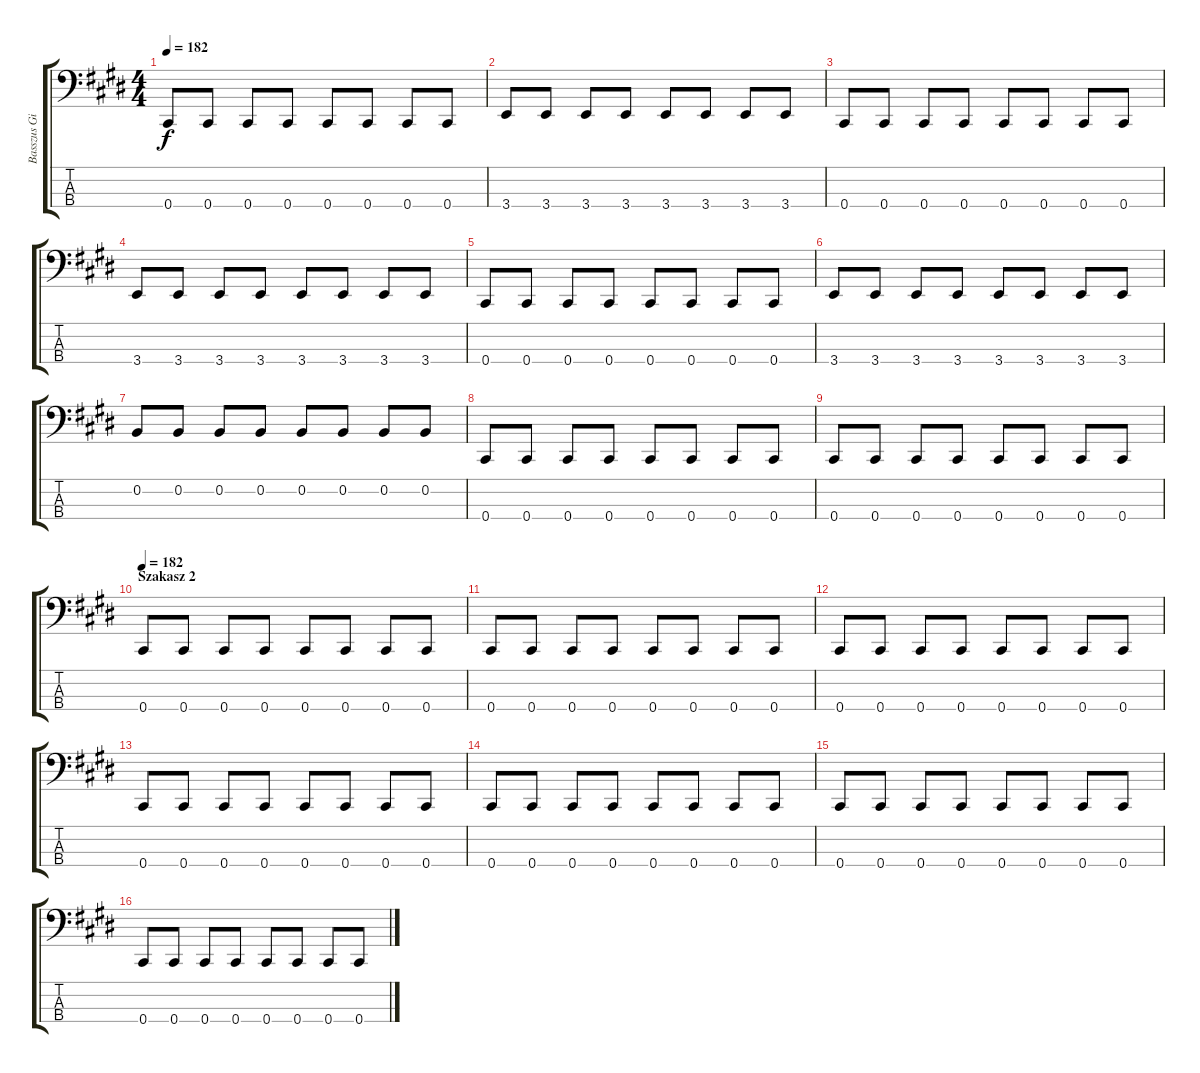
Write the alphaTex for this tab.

\track ("Basszus Gitár" "Basszus Gi") {instrument electricbassfinger}
\staff {score tabs}
\tuning (E2 B1 Gb1 Db1) {hide}
\ts (4 4)
\tempo 182
\clef f4
\ks c#minor
0.4.8{dy f} 0.4.8 0.4.8 0.4.8 0.4.8 0.4.8 0.4.8 0.4.8 |
3.4.8 3.4.8 3.4.8 3.4.8 3.4.8 3.4.8 3.4.8 3.4.8 |
0.4.8 0.4.8 0.4.8 0.4.8 0.4.8 0.4.8 0.4.8 0.4.8 |
3.4.8 3.4.8 3.4.8 3.4.8 3.4.8 3.4.8 3.4.8 3.4.8 |
0.4.8 0.4.8 0.4.8 0.4.8 0.4.8 0.4.8 0.4.8 0.4.8 |
3.4.8 3.4.8 3.4.8 3.4.8 3.4.8 3.4.8 3.4.8 3.4.8 |
0.2.8 0.2.8 0.2.8 0.2.8 0.2.8 0.2.8 0.2.8 0.2.8 |
0.4.8 0.4.8 0.4.8 0.4.8 0.4.8 0.4.8 0.4.8 0.4.8 |
0.4.8 0.4.8 0.4.8 0.4.8 0.4.8 0.4.8 0.4.8 0.4.8 |
\section ("" "Szakasz 2")
\tempo 182
0.4.8 0.4.8 0.4.8 0.4.8 0.4.8 0.4.8 0.4.8 0.4.8 |
0.4.8 0.4.8 0.4.8 0.4.8 0.4.8 0.4.8 0.4.8 0.4.8 |
0.4.8 0.4.8 0.4.8 0.4.8 0.4.8 0.4.8 0.4.8 0.4.8 |
0.4.8 0.4.8 0.4.8 0.4.8 0.4.8 0.4.8 0.4.8 0.4.8 |
0.4.8 0.4.8 0.4.8 0.4.8 0.4.8 0.4.8 0.4.8 0.4.8 |
0.4.8 0.4.8 0.4.8 0.4.8 0.4.8 0.4.8 0.4.8 0.4.8 |
0.4.8 0.4.8 0.4.8 0.4.8 0.4.8 0.4.8 0.4.8 0.4.8
